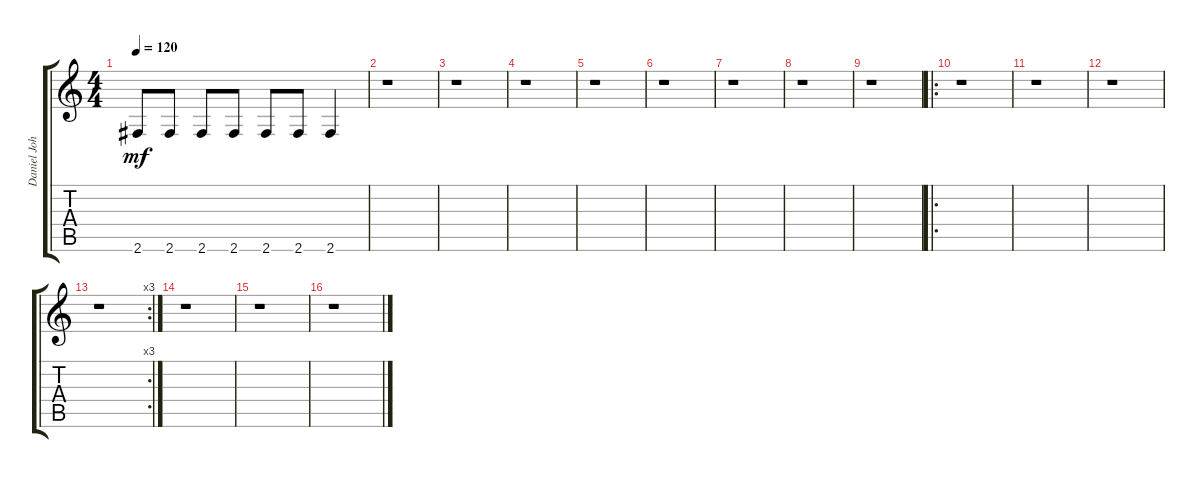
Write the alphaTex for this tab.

\track ("Daniel Johns (Gtr 2)" "Daniel Joh") {instrument acousticguitarsteel}
\staff {score tabs}
\tuning (E4 B3 G3 D3 A2 E2) {hide}
\ts (4 4)
\tempo 120
\clef g2
\ks c
2.6.8{dy mf} 2.6.8 2.6.8 2.6.8 2.6.8 2.6.8 2.6.4 |
r.1 |
r.1 |
r.1 |
r.1 |
r.1 |
r.1 |
r.1 |
r.1 |
\ro
r.1 |
r.1 |
r.1 |
\rc 3
r.1 |
r.1 |
r.1 |
r.1
